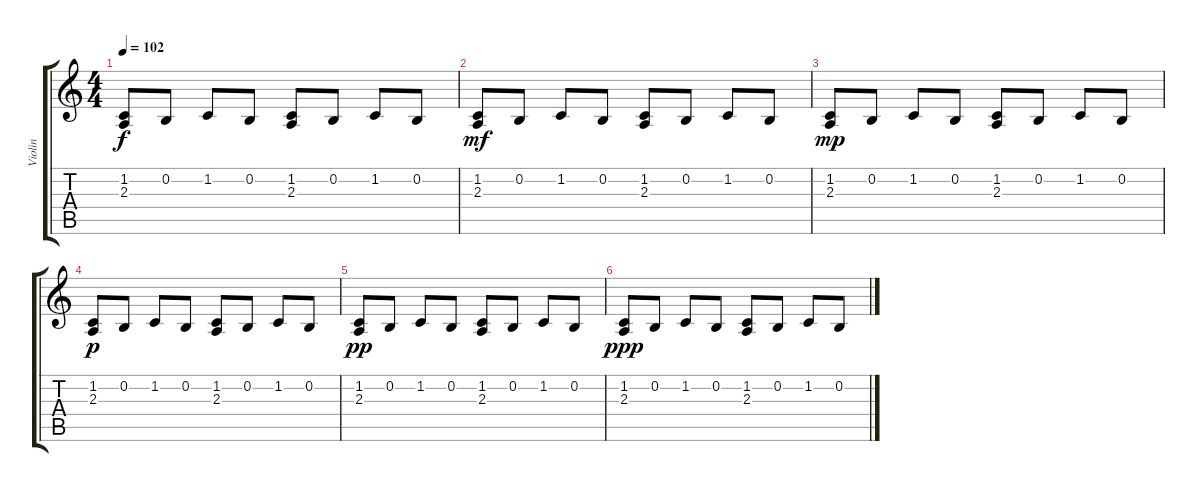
\track ("Violin" "Violin") {instrument stringensemble1}
\staff {score tabs}
\tuning (E4 B3 G3 D3 A2 E2) {hide}
\ts (4 4)
\tempo 102
\clef g2
\ks c
(1.2 2.3).8{dy f} 0.2.8 1.2.8 0.2.8 (1.2 2.3).8 0.2.8 1.2.8 0.2.8 |
(1.2 2.3).8{dy mf} 0.2.8 1.2.8 0.2.8 (1.2 2.3).8 0.2.8 1.2.8 0.2.8 |
(1.2 2.3).8{dy mp} 0.2.8 1.2.8 0.2.8 (1.2 2.3).8 0.2.8 1.2.8 0.2.8 |
(1.2 2.3).8{dy p} 0.2.8 1.2.8 0.2.8 (1.2 2.3).8 0.2.8 1.2.8 0.2.8 |
(1.2 2.3).8{dy pp} 0.2.8 1.2.8 0.2.8 (1.2 2.3).8 0.2.8 1.2.8 0.2.8 |
(1.2 2.3).8{dy ppp} 0.2.8 1.2.8 0.2.8 (1.2 2.3).8 0.2.8 1.2.8 0.2.8
